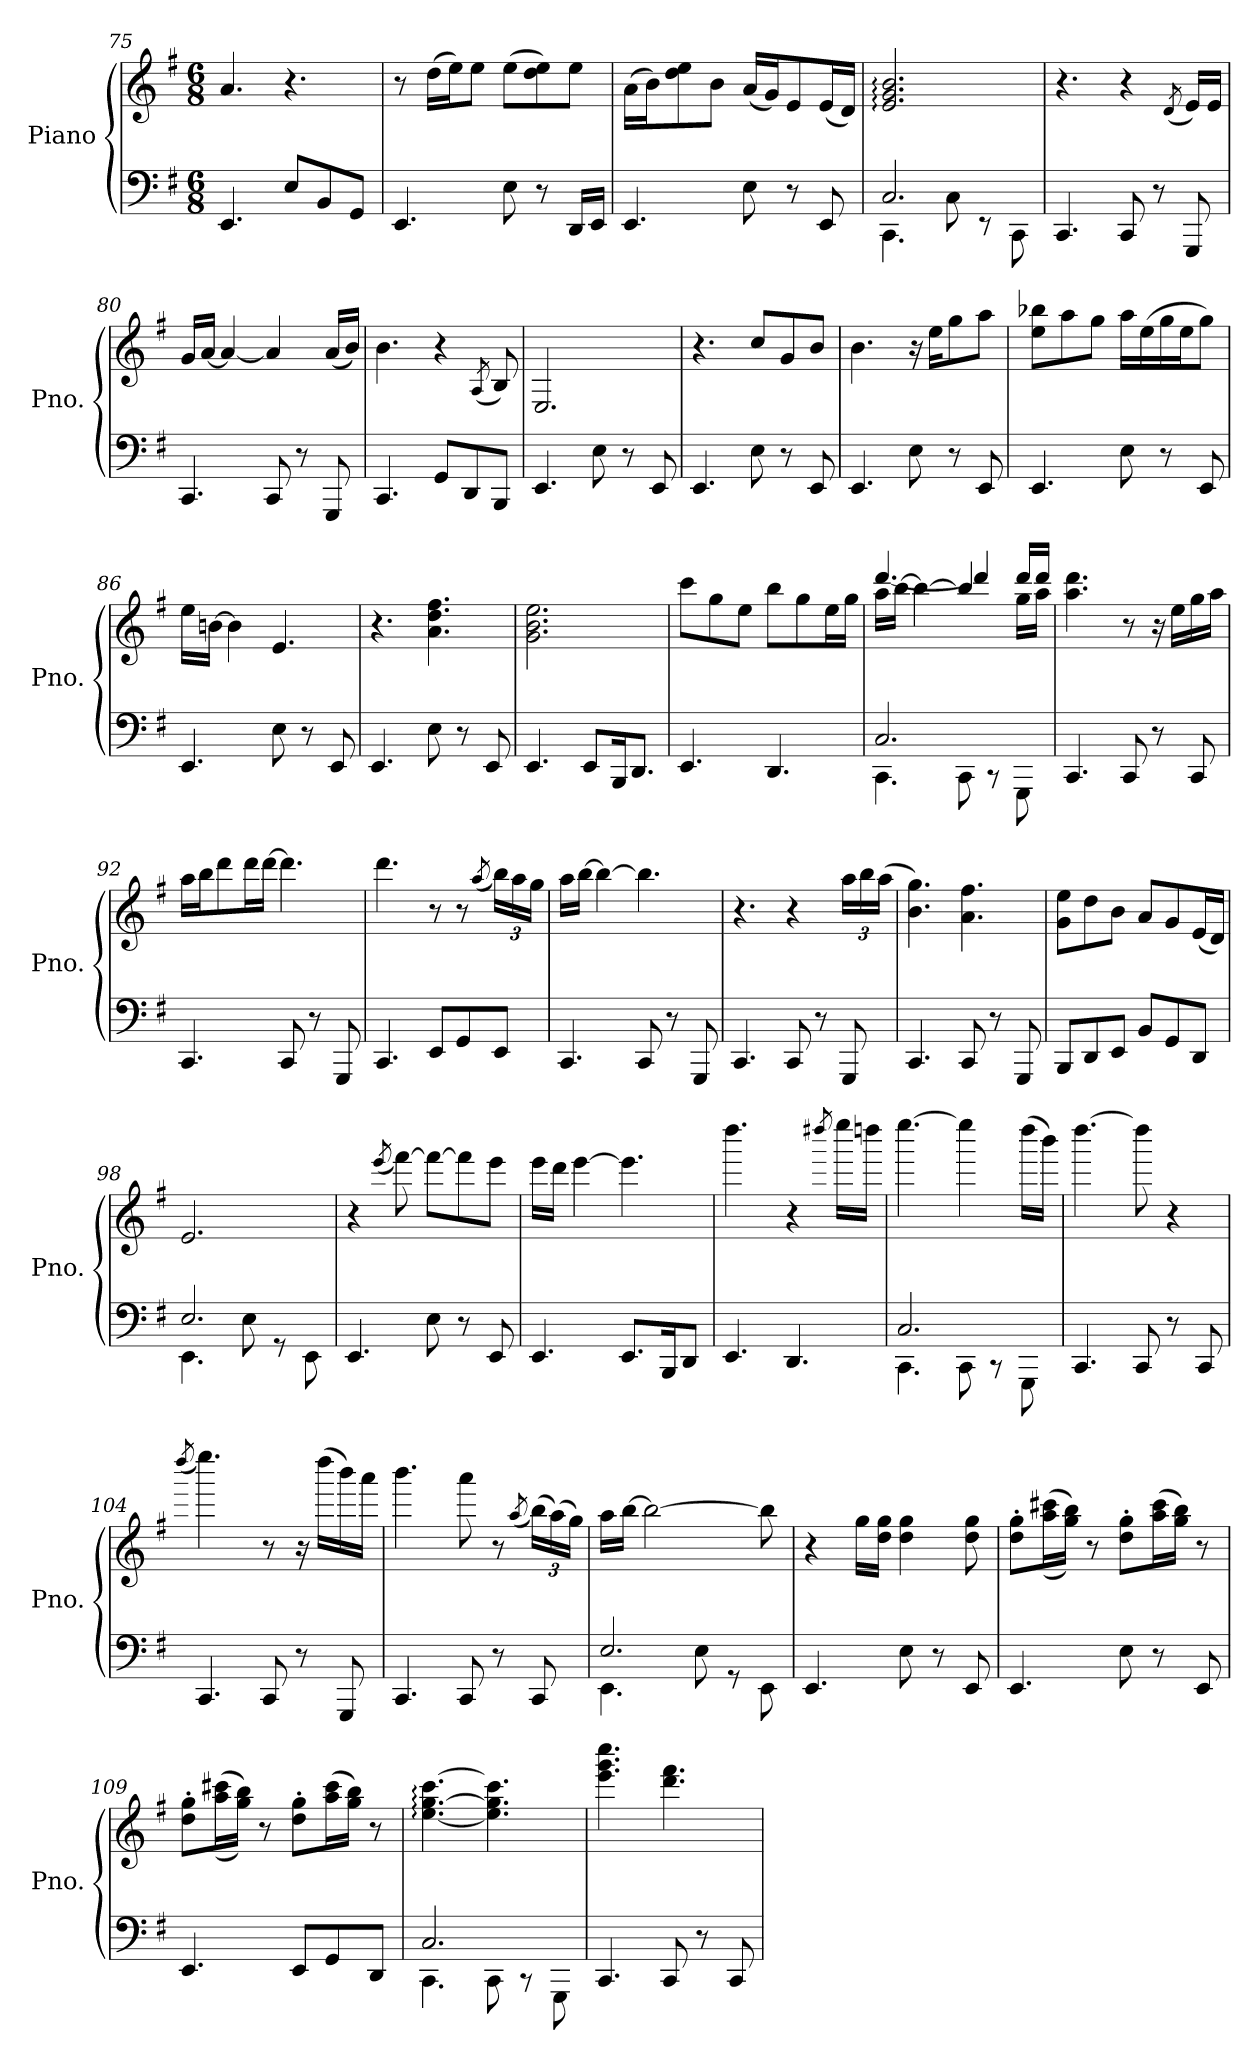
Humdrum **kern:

**kern	**kern
*part1	*part1
*staff2	*staff1
*I"Piano	*
*I'Pno.	*
*clefF4	*clefG2
*k[f#]	*k[f#]
*M6/8	*M6/8
=75	=75
4.EE/	4.a/
8E/L	4.r
8BB/	.
8GG/J	.
=76	=76
4.EE/	8r
.	(>16dd\LL
.	16ee\J)
.	8ee\J
8E\	(>8ee\L
8r	8dd\ 8ee\)
16DD/LL	8ee\J
16EE/JJ	.
!!LO:PB:g=z
=77	=77
4.EE/	(>16a\LL
.	16b\J)
.	8dd\ 8ee\
.	8b\J
8E\	(<16a/LL
.	16g/J)
8r	8e/
8EE/	(<16e/L
.	16d/JJ)
=78	=78
*^	*
2.C/	4.CC\	2.e/: 2.g/: 2.b/:
.	8C\	.
.	8r	.
.	8CC\	.
*v	*v	*
=79	=79
4.CC/	4.r
8CC/	4r
8r	.
.	(<8qd/
8GGG/	16e/LL)
.	16e/JJ
=80	=80
4.CC/	16g/LL
.	[16a/JJ
.	4a/_
8CC/	4a/]
8r	.
8GGG/	(<16a/LL
.	16b/JJ)
=81	=81
4.CC/	4.b\
8GG/L	4r
8DD/	.
.	(<8qA/
8BBB/J	8B/)
!!LO:LB:g=z
=82	=82
4.EE/	2.E/
8E\	.
8r	.
8EE/	.
=83	=83
4.EE/	4.r
8E\	8cc/L
8r	8g/
8EE/	8b/J
=84	=84
4.EE/	4.b\
8E\	16r
.	16ee\KL
8r	8gg\
8EE/	8aa\J
=85	=85
4.EE/	8ee\ 8bb-X\L
.	8aa\
.	8gg\J
8E\	16aa\LL
.	(>16ee\
8r	16gg\
.	16ee\J
8EE/	8gg\J)
=86	=86
4.EE/	16ee\LL
.	[16bn\JJ
.	4b\]
8E\	4.e/
8r	.
8EE/	.
!!LO:LB:g=z
=87	=87
4.EE/	4.r
8E\	4.a\ 4.dd\ 4.ff#\
8r	.
8EE/	.
=88	=88
4.EE/	2.g\ 2.b\ 2.ee\
8EE/L	.
16BBB/K	.
8.DD/J	.
=89	=89
4.EE/	8ccc\L
.	8gg\
.	8ee\J
4.DD/	8bb\L
.	8gg\
.	16ee\L
.	16gg\JJ
=90	=90
*^	*^
2.C/	4.CC\	16aa\LL	[4.ddd/
.	.	[16bb\JJ	.
.	.	4bb\_	.
.	8CC\	4bb/]	4ddd/]
.	8r	.	.
.	8GGG\	16gg\LL	16ddd/LL
.	.	16aa\JJ	16ddd/JJ
*v	*v	*	*
*	*v	*v
=91	=91
4.CC/	4.aa\ 4.ddd\
8CC/	8r
8r	16r
.	16ee\LL
8CC/	16gg\
.	16aa\JJ
!!LO:LB:g=z
=92	=92
4.CC/	16aa\LL
.	16bb\J
.	8ddd\
.	16ddd\L
.	[16ddd\JJ
8CC/	4.ddd\]
8r	.
8GGG/	.
=93	=93
4.CC/	4.ddd\
8EE/L	8r
8GG/	8r
.	(<8qaa/
*	*Xbrackettup
8EE/J	24bb\LL)
.	24aa\
.	24gg\JJ
=94	=94
4.CC/	16aa\LL
.	[16bb\JJ
.	4bb\_
8CC/	4.bb\]
8r	.
8GGG/	.
=95	=95
4.CC/	4.r
8CC/	4r
8r	.
8GGG/	24aa\LL
.	24bb\
.	(>24aa\JJ
!!LO:LB:g=z
=96	=96
4.CC/	4.b\ 4.gg\)
8CC/	4.a\ 4.ff#\
8r	.
8GGG/	.
=97	=97
8BBB/L	8g\ 8ee\L
8DD/	8dd\
8EE/J	8b\J
8BB/L	8a/L
8GG/	8g/
8DD/J	(<16e/L
.	16d/JJ)
=98	=98
*^	*
2.E/	4.EE\	2.e/
.	8E\	.
.	8r	.
.	8EE\	.
*v	*v	*
=99	=99
4.EE/	4r
.	(<8qeee/
.	[8fff#\)
8E\	8fff#\L_
8r	8fff#\]
8EE/	8eee\J
=100	=100
4.EE/	16eee\LL
.	16ddd\JJ
.	[4eee\
8.EE/L	4.eee\]
16BBB/K	.
8DD/J	.
!!LO:PB:g=z
=101	=101
4.EE/	4.dddd\
4.DD/	4r
.	8qdddd#X/
.	16eeee\LL
.	16ddddn\JJ
=102	=102
*^	*
2.C/	4.CC\	[4.eeee\
.	8CC\	4eeee\]
.	8r	.
.	8GGG\	(>16dddd\LL
.	.	16bbb\JJ)
*v	*v	*
=103	=103
4.CC/	[4.dddd\
8CC/	8dddd\]
8r	4r
8CC/	.
=104	=104
.	(<8qdddd/
4.CC/	4.eeee\)
8CC/	8r
8r	16r
.	(>16dddd\LL
8GGG/	16bbb\)
.	16aaa\JJ
!!LO:LB:g=z
=105	=105
4.CC/	4.bbb\
8CC/	8aaa\
8r	8r
.	(<8qaa/
8CC/	(>24bb\LL)
.	(>24aa\)
.	24gg\JJ)
=106	=106
*^	*
2.E/	4.EE\	16aa\LL
.	.	[16bb\JJ
.	.	2bb\_
.	8E\	.
.	8r	.
.	8EE\	8bb\]
*v	*v	*
=107	=107
4.EE/	4r
.	16gg\LL
.	16dd\ 16gg\JJ
8E\	4dd\ 4gg\
8r	.
8EE/	8dd\ 8gg\
=108	=108
4.EE/	8dd\' 8gg\'L
.	(>(>16aa\ 16ccc#X\L
.	16gg\ 16bb\JJ))
.	8r
8E\	8dd\' 8gg\'L
8r	(>16aa\ 16ccc#\L
.	16gg\ 16bb\JJ)
8EE/	8r
!!LO:LB:g=z
=109	=109
4.EE/	8dd\' 8gg\'L
.	(>(>16aa\ 16ccc#X\L
.	16gg\ 16bb\JJ))
.	8r
8EE/L	8dd\' 8gg\'L
8GG/	(>16aa\ 16ccc#\L
.	16gg\ 16bb\JJ)
8DD/J	8r
=110	=110
*^	*
2.C/	4.CC\	[4.ee\: [4.gg\: [4.ccc\:
.	8CC\	4.ee\] 4.gg\] 4.ccc\]
.	8r	.
.	8GGG\	.
*v	*v	*
=111	=111
4.CC/	4.eee\ 4.ggg\ 4.cccc\
8CC/	4.ddd\ 4.fff#\
8r	.
8CC/	.
=	=
*-	*-
